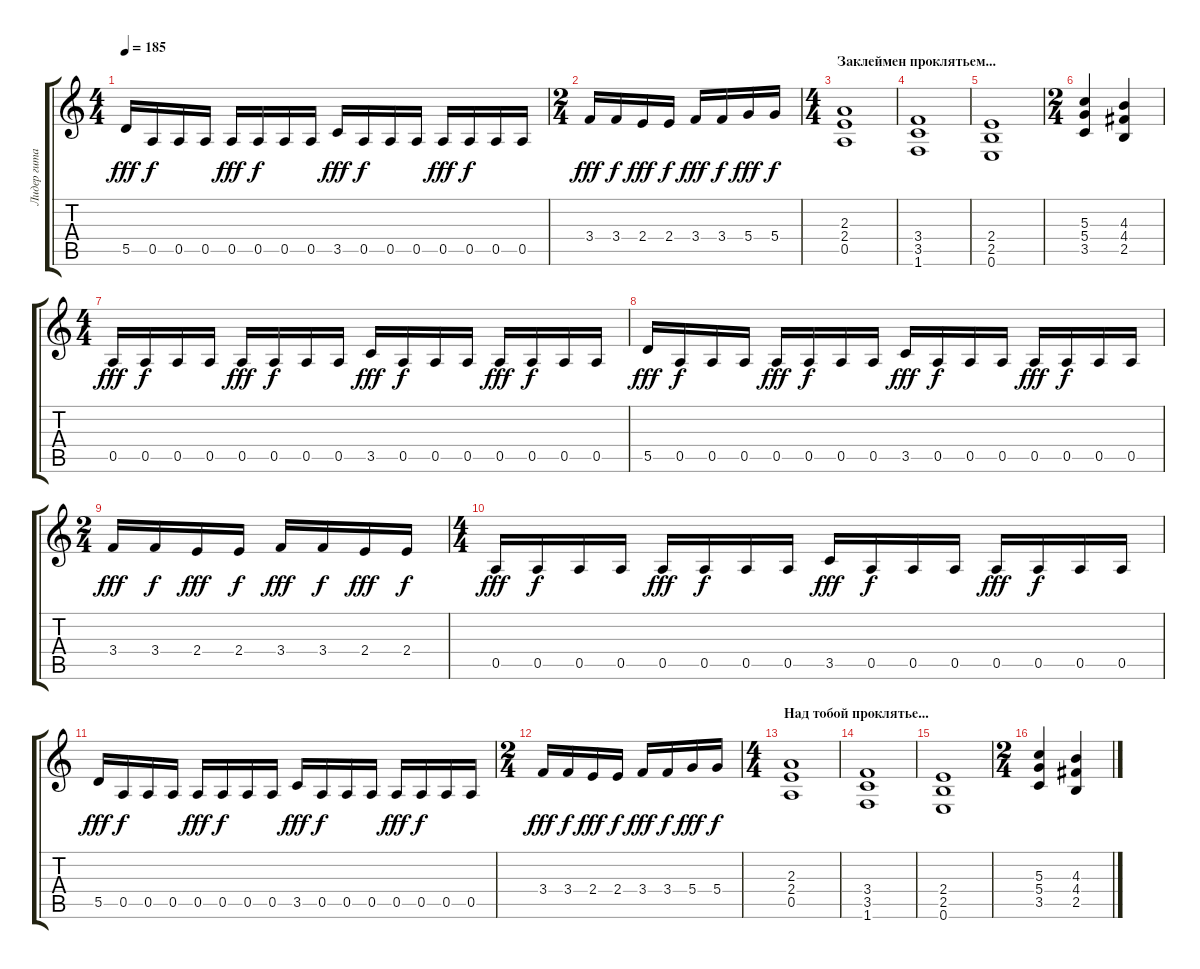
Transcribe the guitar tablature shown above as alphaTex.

\track ("Лидер гитара" "Лидер гита") {instrument overdrivenguitar}
\staff {score tabs}
\tuning (E4 B3 G3 D3 A2 E2) {hide}
\ts (4 4)
\tempo 185
\clef g2
\ks c
5.5.16{dy fff} 0.5.16{dy f} 0.5.16 0.5.16 0.5.16{dy fff} 0.5.16{dy f} 0.5.16 0.5.16 3.5.16{dy fff} 0.5.16{dy f} 0.5.16 0.5.16 0.5.16{dy fff} 0.5.16{dy f} 0.5.16 0.5.16 |
\ts (2 4)
3.4.16{dy fff} 3.4.16{dy f} 2.4.16{dy fff} 2.4.16{dy f} 3.4.16{dy fff} 3.4.16{dy f} 5.4.16{dy fff} 5.4.16{dy f} |
\ts (4 4)
\section ("" "Заклеймен проклятьем...")
(2.3 2.4 0.5).1 |
(3.4 3.5 1.6).1 |
(2.4 2.5 0.6).1 |
\ts (2 4)
(5.3 5.4 3.5).4 (4.3 4.4 2.5).4 |
\ts (4 4)
0.5.16{dy fff} 0.5.16{dy f} 0.5.16 0.5.16 0.5.16{dy fff} 0.5.16{dy f} 0.5.16 0.5.16 3.5.16{dy fff} 0.5.16{dy f} 0.5.16 0.5.16 0.5.16{dy fff} 0.5.16{dy f} 0.5.16 0.5.16 |
5.5.16{dy fff} 0.5.16{dy f} 0.5.16 0.5.16 0.5.16{dy fff} 0.5.16{dy f} 0.5.16 0.5.16 3.5.16{dy fff} 0.5.16{dy f} 0.5.16 0.5.16 0.5.16{dy fff} 0.5.16{dy f} 0.5.16 0.5.16 |
\ts (2 4)
3.4.16{dy fff} 3.4.16{dy f} 2.4.16{dy fff} 2.4.16{dy f} 3.4.16{dy fff} 3.4.16{dy f} 2.4.16{dy fff} 2.4.16{dy f} |
\ts (4 4)
0.5.16{dy fff} 0.5.16{dy f} 0.5.16 0.5.16 0.5.16{dy fff} 0.5.16{dy f} 0.5.16 0.5.16 3.5.16{dy fff} 0.5.16{dy f} 0.5.16 0.5.16 0.5.16{dy fff} 0.5.16{dy f} 0.5.16 0.5.16 |
5.5.16{dy fff} 0.5.16{dy f} 0.5.16 0.5.16 0.5.16{dy fff} 0.5.16{dy f} 0.5.16 0.5.16 3.5.16{dy fff} 0.5.16{dy f} 0.5.16 0.5.16 0.5.16{dy fff} 0.5.16{dy f} 0.5.16 0.5.16 |
\ts (2 4)
3.4.16{dy fff} 3.4.16{dy f} 2.4.16{dy fff} 2.4.16{dy f} 3.4.16{dy fff} 3.4.16{dy f} 5.4.16{dy fff} 5.4.16{dy f} |
\ts (4 4)
\section ("" "Над тобой проклятье...")
(2.3 2.4 0.5).1 |
(3.4 3.5 1.6).1 |
(2.4 2.5 0.6).1 |
\ts (2 4)
(5.3 5.4 3.5).4 (4.3 4.4 2.5).4
